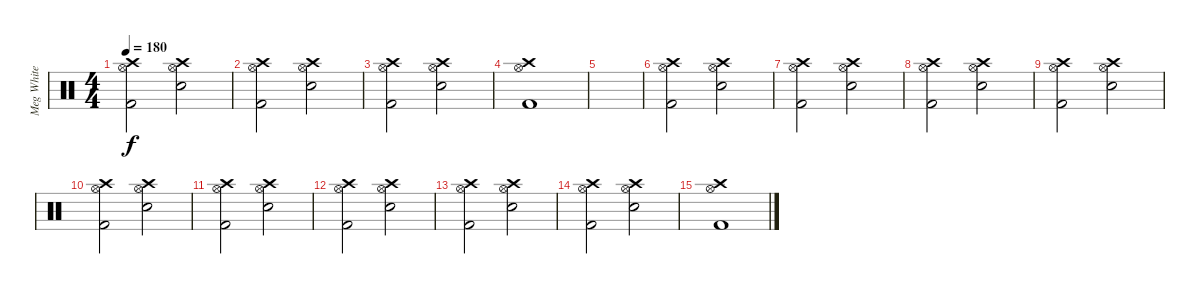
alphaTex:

\track ("Meg White" "Meg White") {instrument percussion}
\staff {score}
\articulation defaults
\ts (4 4)
\tempo 180
\clef neutral
\ks c
("Crash high (hit)" "Hi-Hat (open)" "Kick (hit) 2").2{dy f} ("Crash high (hit)" "Hi-Hat (open)" "Electric Snare (hit)").2 |
("Crash high (hit)" "Hi-Hat (open)" "Kick (hit) 2").2 ("Crash high (hit)" "Hi-Hat (open)" "Electric Snare (hit)").2 |
("Crash high (hit)" "Hi-Hat (open)" "Kick (hit) 2").2 ("Crash high (hit)" "Hi-Hat (open)" "Electric Snare (hit)").2 |
("Crash high (hit)" "Hi-Hat (open)" "Kick (hit) 2").1 |
|
("Crash high (hit)" "Hi-Hat (open)" "Kick (hit) 2").2 ("Crash high (hit)" "Hi-Hat (open)" "Electric Snare (hit)").2 |
("Crash high (hit)" "Hi-Hat (open)" "Kick (hit) 2").2 ("Crash high (hit)" "Hi-Hat (open)" "Electric Snare (hit)").2 |
("Crash high (hit)" "Hi-Hat (open)" "Kick (hit) 2").2 ("Crash high (hit)" "Hi-Hat (open)" "Electric Snare (hit)").2 |
("Crash high (hit)" "Hi-Hat (open)" "Kick (hit) 2").2 ("Crash high (hit)" "Hi-Hat (open)" "Electric Snare (hit)").2 |
("Crash high (hit)" "Hi-Hat (open)" "Kick (hit) 2").2 ("Crash high (hit)" "Hi-Hat (open)" "Electric Snare (hit)").2 |
("Crash high (hit)" "Hi-Hat (open)" "Kick (hit) 2").2 ("Crash high (hit)" "Hi-Hat (open)" "Electric Snare (hit)").2 |
("Crash high (hit)" "Hi-Hat (open)" "Kick (hit) 2").2 ("Crash high (hit)" "Hi-Hat (open)" "Electric Snare (hit)").2 |
("Crash high (hit)" "Hi-Hat (open)" "Kick (hit) 2").2 ("Crash high (hit)" "Hi-Hat (open)" "Electric Snare (hit)").2 |
("Crash high (hit)" "Hi-Hat (open)" "Kick (hit) 2").2 ("Crash high (hit)" "Hi-Hat (open)" "Electric Snare (hit)").2 |
("Crash high (hit)" "Hi-Hat (open)" "Kick (hit) 2").1
